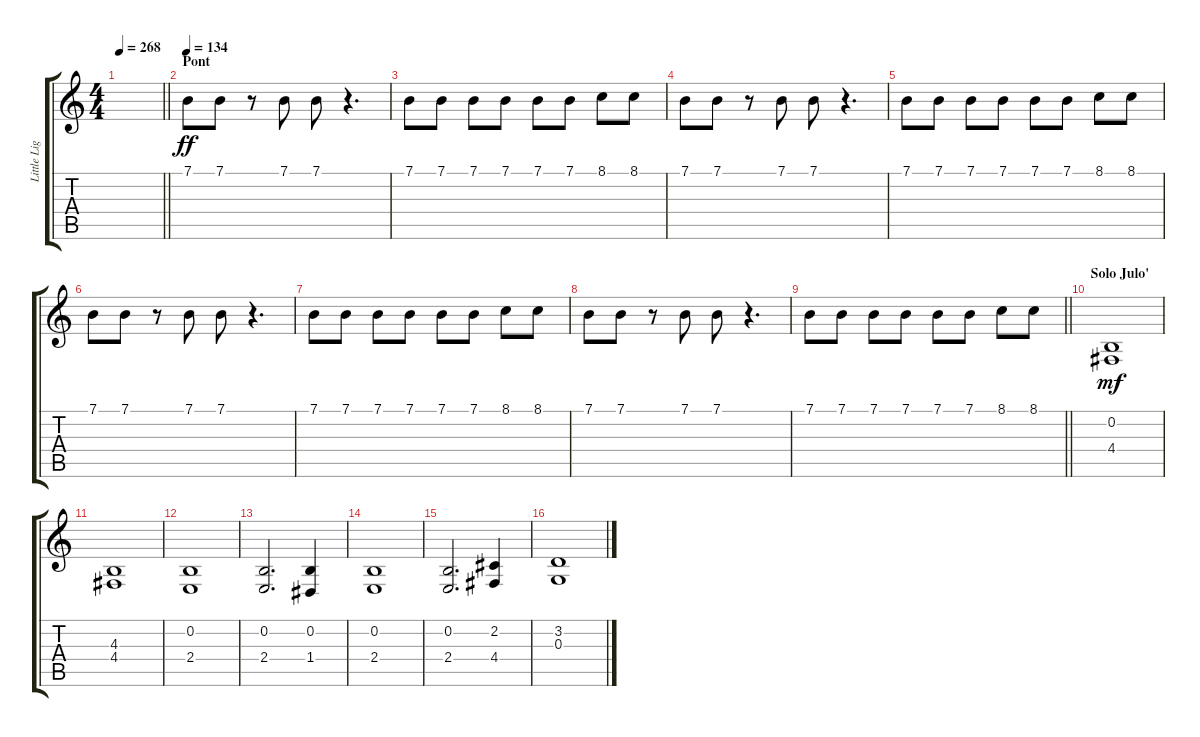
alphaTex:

\track ("Little Light' - Clavier" "Little Lig") {instrument lead1square}
\staff {score tabs}
\tuning (E4 B3 G3 D3 A2 E2) {hide}
\ts (4 4)
\tempo 268
\clef g2
\barLineRight lightlight
\ks c
|
\section ("" "Pont")
\tempo 134
7.1.8{dy ff} 7.1.8 r.8 7.1.8 7.1.8 r.4{d} |
7.1.8 7.1.8 7.1.8 7.1.8 7.1.8 7.1.8 8.1.8 8.1.8 |
7.1.8 7.1.8 r.8 7.1.8 7.1.8 r.4{d} |
7.1.8 7.1.8 7.1.8 7.1.8 7.1.8 7.1.8 8.1.8 8.1.8 |
7.1.8 7.1.8 r.8 7.1.8 7.1.8 r.4{d} |
7.1.8 7.1.8 7.1.8 7.1.8 7.1.8 7.1.8 8.1.8 8.1.8 |
7.1.8 7.1.8 r.8 7.1.8 7.1.8 r.4{d} |
\barLineRight lightlight
7.1.8 7.1.8 7.1.8 7.1.8 7.1.8 7.1.8 8.1.8 8.1.8 |
\section ("" "Solo Julo'")
(0.2 4.4).1{dy mf} |
(4.3 4.4).1 |
(0.2 2.4).1 |
(0.2 2.4).2{d} (0.2 1.4).4 |
(0.2 2.4).1 |
(0.2 2.4).2{d} (2.2 4.4).4 |
(3.2 0.3).1
